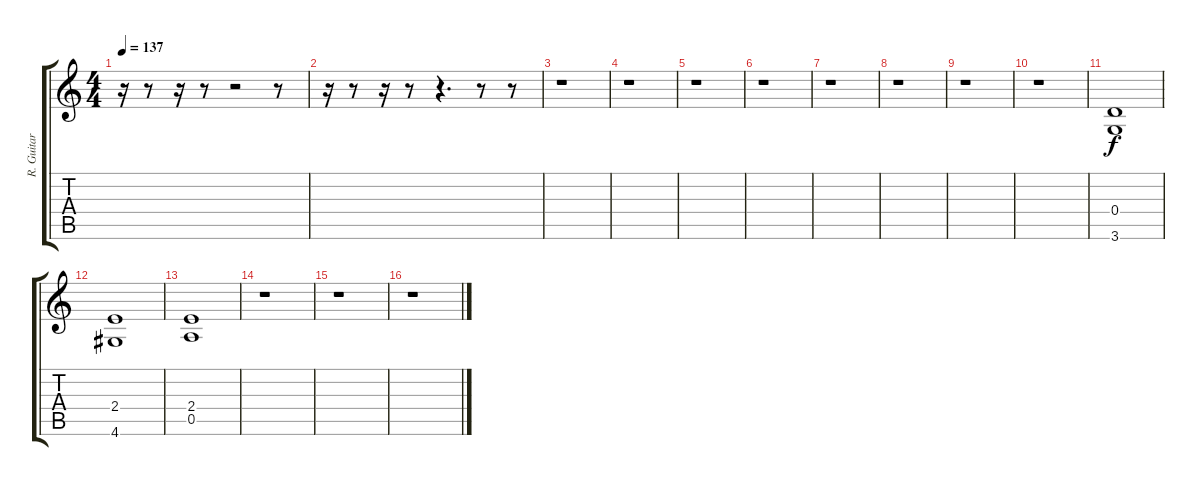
\track ("R. Guitar" "R. Guitar") {instrument overdrivenguitar}
\staff {score tabs}
\tuning (E4 B3 G3 D3 A2 E2) {hide}
\ts (4 4)
\tempo 137
\clef g2
\ks c
r.16{dy f} r.8 r.16 r.8 r.2 r.8 |
r.16 r.8 r.16 r.8 r.4{d} r.8 r.8 |
r.1 |
r.1 |
r.1 |
r.1 |
r.1 |
r.1 |
r.1 |
r.1 |
(0.4 3.6).1 |
(2.4 4.6).1 |
(2.4 0.5).1 |
r.1 |
r.1 |
r.1
